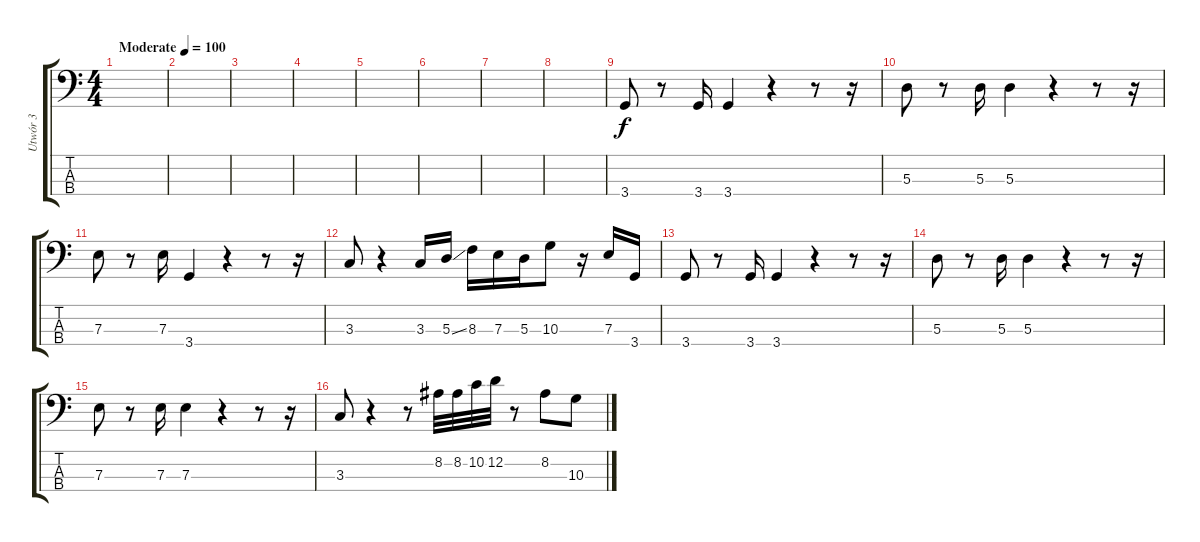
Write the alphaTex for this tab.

\track ("Utwór 3" "Utwór 3") {instrument electricbassfinger}
\staff {score tabs}
\tuning (G2 D2 A1 E1) {hide}
\ts (4 4)
\tempo (100 "Moderate")
\clef f4
\ks c
|
|
|
|
|
|
|
|
3.4.8 r.8 3.4.16 3.4.4 r.4 r.8 r.16 |
5.3.8 r.8 5.3.16 5.3.4 r.4 r.8 r.16 |
7.3.8 r.8 7.3.16 3.4.4 r.4 r.8 r.16 |
3.3.8 r.4 3.3.16 5.3{ss}.16 8.3.16 7.3.16 5.3.16 10.3.8 r.16 7.3.16 3.4.16 |
3.4.8 r.8 3.4.16 3.4.4 r.4 r.8 r.16 |
5.3.8 r.8 5.3.16 5.3.4 r.4 r.8 r.16 |
7.3.8 r.8 7.3.16 7.3.4 r.4 r.8 r.16 |
3.3.8 r.4 r.8 8.2.32 8.2.32 10.2.32 12.2.32 r.8 8.2.8 10.3.8
